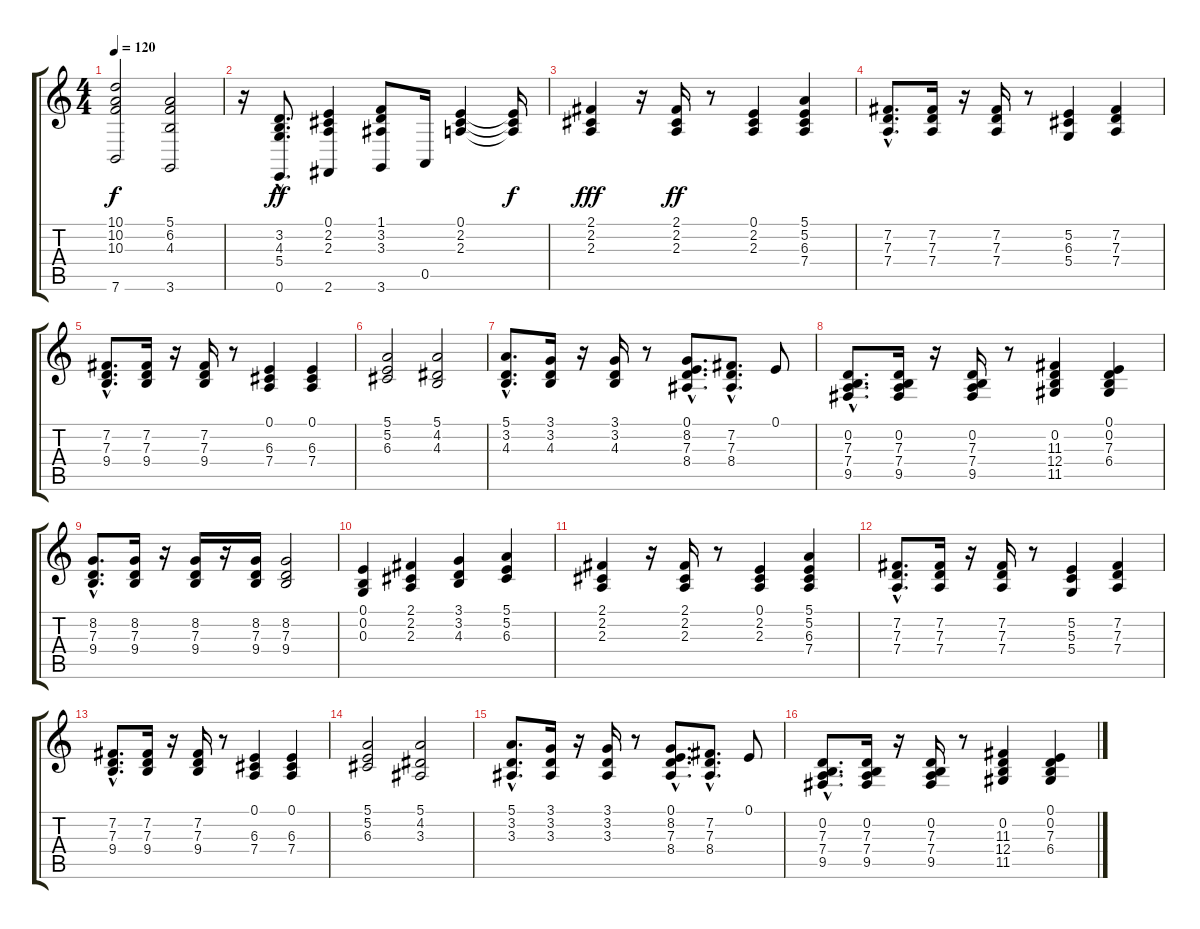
\track "" {instrument electricpiano2}
\staff {score tabs}
\tuning (E4 B3 G3 D3 A2 E2) {hide}
\ts (4 4)
\tempo 120
\clef g2
\ks c
(10.1 10.2 10.3 7.6).2{dy f} (5.1 6.2 4.3 3.6).2 |
r.16 (3.2{hac} 4.3{hac} 5.4{hac} 0.6{hac}).8{d dy ff} (0.1 2.2 2.3 2.6).4 (1.1 3.2 3.3 3.6).8 0.5.16 (0.1 2.2 2.3).4 (0.1{t} 2.2{t} 2.3{t}).16{dy f} |
(2.1 2.2 2.3).4{dy fff} r.16 (2.1 2.2 2.3).16{dy ff} r.8 (0.1 2.2 2.3).4 (5.1 5.2 6.3 7.4).4 |
(7.2{hac} 7.3{hac} 7.4{hac}).8{d} (7.2 7.3 7.4).16 r.16 (7.2 7.3 7.4).16 r.8 (5.2 6.3 5.4).4 (7.2 7.3 7.4).4 |
(7.2{hac} 7.3{hac} 9.4{hac}).8{d} (7.2 7.3 9.4).16 r.16 (7.2 7.3 9.4).16 r.8 (0.1 6.3 7.4).4 (0.1 6.3 7.4).4 |
(5.1 5.2 6.3).2 (5.1 4.2 4.3).2 |
(5.1{hac} 3.2{hac} 4.3{hac}).8{d} (3.1 3.2 4.3).16 r.16 (3.1 3.2 4.3).16 r.8 (0.1{hac} 8.2{hac} 7.3{hac} 8.4{hac}).8{d} (7.2{hac} 7.3{hac} 8.4{hac}).8{d} 0.1.8 |
(0.2{hac} 7.3{hac} 7.4{hac} 9.5{hac}).8{d} (0.2 7.3 7.4 9.5).16 r.16 (0.2 7.3 7.4 9.5).16 r.8 (0.2 11.3 12.4 11.5).4 (0.1 0.2 7.3 6.4).4 |
(8.2{hac} 7.3{hac} 9.4{hac}).8{d} (8.2 7.3 9.4).16 r.16 (8.2 7.3 9.4).16 r.16 (8.2 7.3 9.4).16 (8.2 7.3 9.4).2 |
(0.1 0.2 0.3).4 (2.1 2.2 2.3).4 (3.1 3.2 4.3).4 (5.1 5.2 6.3).4 |
(2.1 2.2 2.3).4 r.16 (2.1 2.2 2.3).16 r.8 (0.1 2.2 2.3).4 (5.1 5.2 6.3 7.4).4 |
(7.2{hac} 7.3{hac} 7.4{hac}).8{d} (7.2 7.3 7.4).16 r.16 (7.2 7.3 7.4).16 r.8 (5.2 5.3 5.4).4 (7.2 7.3 7.4).4 |
(7.2{hac} 7.3{hac} 9.4{hac}).8{d} (7.2 7.3 9.4).16 r.16 (7.2 7.3 9.4).16 r.8 (0.1 6.3 7.4).4 (0.1 6.3 7.4).4 |
(5.1 5.2 6.3).2 (5.1 4.2 3.3).2 |
(5.1{hac} 3.2{hac} 3.3{hac}).8{d} (3.1 3.2 3.3).16 r.16 (3.1 3.2 3.3).16 r.8 (0.1{hac} 8.2{hac} 7.3{hac} 8.4{hac}).8{d} (7.2{hac} 7.3{hac} 8.4{hac}).8{d} 0.1.8 |
(0.2{hac} 7.3{hac} 7.4{hac} 9.5{hac}).8{d} (0.2 7.3 7.4 9.5).16 r.16 (0.2 7.3 7.4 9.5).16 r.8 (0.2 11.3 12.4 11.5).4 (0.1 0.2 7.3 6.4).4
